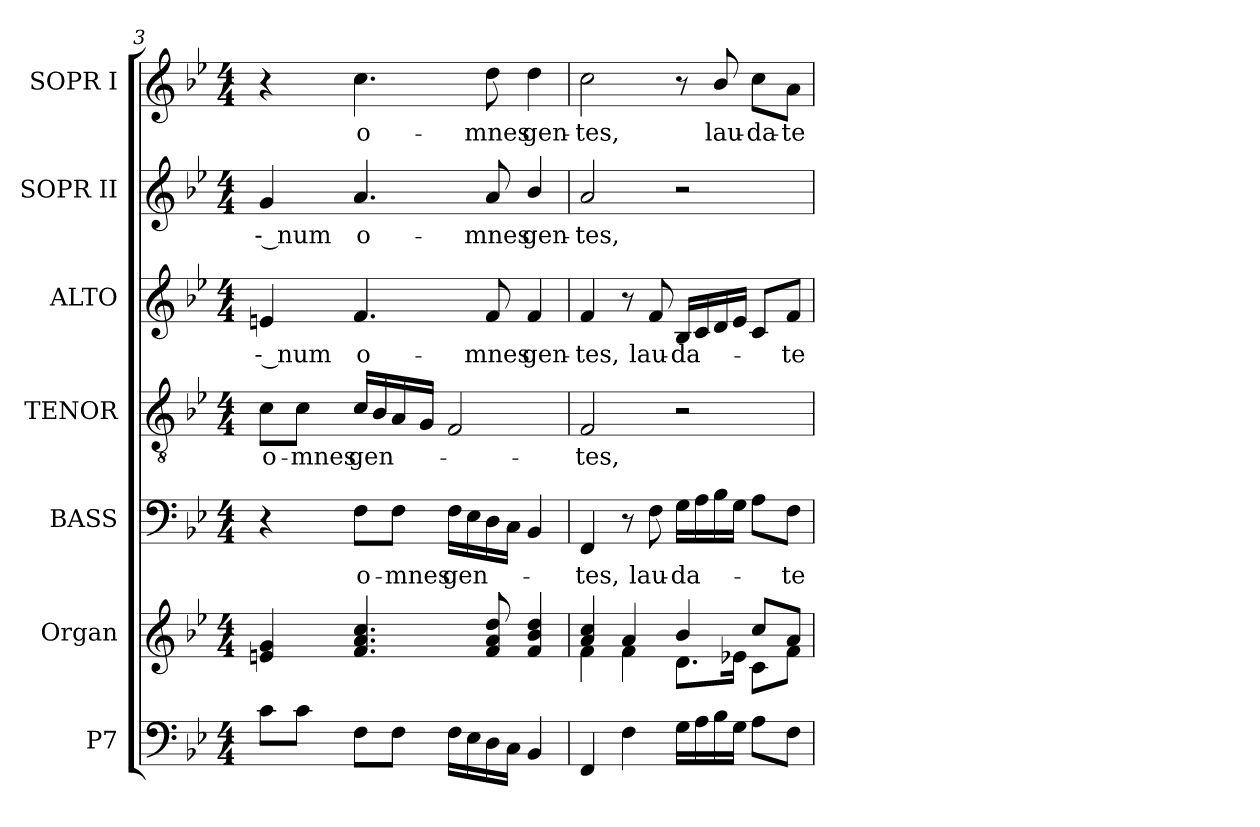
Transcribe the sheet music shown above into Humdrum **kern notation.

**kern	**kern	**kern	**text	**kern	**text	**kern	**text	**kern	**text	**kern	**text
*part7	*part6	*part5	*part5	*part4	*part4	*part3	*part3	*part2	*part2	*part1	*part1
*staff7	*staff6	*staff5	*staff5	*staff4	*staff4	*staff3	*staff3	*staff2	*staff2	*staff1	*staff1
*I"P7	*I"Organ	*I"BASS	*	*I"TENOR	*	*I"ALTO	*	*I"SOPR  II	*	*I"SOPR  I	*
*	*	*I'B.	*	*I'T.	*	*I'A.	*	*I'S.	*	*I'S.	*
!!LO:LB:g=z
*clefF4	*clefG2	*clefF4	*	*clefGv2	*	*clefG2	*	*clefG2	*	*clefG2	*
*	*	*	*	*ITrd7c12	*	*	*	*	*	*	*
*k[b-e-]	*k[b-e-]	*k[b-e-]	*	*k[b-e-]	*	*k[b-e-]	*	*k[b-e-]	*	*k[b-e-]	*
*B-:	*B-:	*B-:	*	*B-:	*	*B-:	*	*B-:	*	*B-:	*
*M4/4	*M4/4	*M4/4	*	*M4/4	*	*M4/4	*	*M4/4	*	*M4/4	*
=3	=3	=3	=3	=3	=3	=3	=3	=3	=3	=3	=3
!	!	!	!	!	!LO:LY:b:color=#000000	!	!	!	!	!	!
!	!	!	!	!	!	!	!LO:LY:b:color=#000000	!	!	!	!
!	!	!	!	!	!	!	!	!	!LO:LY:b:color=#000000	!	!
8ci\L	4eni/ 4gi	4r	.	8Ci\L	o-	4eni/	-- num	4gi/	-- num	4r	.
!	!	!	!	!	!LO:LY:b:color=#000000	!	!	!	!	!	!
8ci\J	.	.	.	8Ci\J	-mnes	.	.	.	.	.	.
!	!	!	!LO:LY:b:color=#000000	!	!	!	!	!	!	!	!
!	!	!	!	!	!LO:LY:b:color=#000000	!	!	!	!	!	!
!	!	!	!	!	!	!	!LO:LY:b:color=#000000	!	!	!	!
!	!	!	!	!	!	!	!	!	!LO:LY:b:color=#000000	!	!
!	!	!	!	!	!	!	!	!	!	!	!LO:LY:b:color=#000000
8Fi\L	4.fi/ 4.ai 4.cci	8Fi\L	o-	16Ci/LL	gen-	4.fi/	o-	4.ai/	o-	4.cci\	o-
.	.	.	.	16BB-i/	.	.	.	.	.	.	.
!	!	!	!LO:LY:b:color=#000000	!	!	!	!	!	!	!	!
8Fi\J	.	8Fi\J	-mnes	16AAi/	.	.	.	.	.	.	.
.	.	.	.	16GGi/JJ	.	.	.	.	.	.	.
!	!	!	!LO:LY:b:color=#000000	!	!	!	!	!	!	!	!
16Fi\LL	.	16Fi\LL	gen-	2FFi/	.	.	.	.	.	.	.
16E-i\	.	16E-i\	.	.	.	.	.	.	.	.	.
!	!	!	!	!	!	!	!LO:LY:b:color=#000000	!	!	!	!
!	!	!	!	!	!	!	!	!	!LO:LY:b:color=#000000	!	!
!	!	!	!	!	!	!	!	!	!	!	!LO:LY:b:color=#000000
16Di\	8fi/ 8ai 8ddi	16Di\	.	.	.	8fi/	-mnes	8ai/	-mnes	8ddi\	-mnes
16Ci\JJ	.	16Ci\JJ	.	.	.	.	.	.	.	.	.
!	!	!	!	!	!	!	!LO:LY:b:color=#000000	!	!	!	!
!	!	!	!	!	!	!	!	!	!LO:LY:b:color=#000000	!	!
!	!	!	!	!	!	!	!	!	!	!	!LO:LY:b:color=#000000
4BB-i/	4fi/ 4b-i 4ddi	4BB-i/	.	.	.	4fi/	gen-	4b-i/	gen-	4ddi\	gen-
=4	=4	=4	=4	=4	=4	=4	=4	=4	=4	=4	=4
*	*^	*	*	*	*	*	*	*	*	*	*
!	!	!	!	!LO:LY:b:color=#000000	!	!	!	!	!	!	!	!
!	!	!	!	!	!	!LO:LY:b:color=#000000	!	!	!	!	!	!
!	!	!	!	!	!	!	!	!LO:LY:b:color=#000000	!	!	!	!
!	!	!	!	!	!	!	!	!	!	!LO:LY:b:color=#000000	!	!
!	!	!	!	!	!	!	!	!	!	!	!	!LO:LY:b:color=#000000
4FFi/	4ai/ 4cci	4fi\	4FFi/	-tes,	2FFi/	-tes,	4fi/	-tes,	2ai/	-tes,	2cci\	-tes,
4Fi\	4ai/	4fi\	8r	.	.	.	8r	.	.	.	.	.
!	!	!	!	!LO:LY:b:color=#000000	!	!	!	!	!	!	!	!
!	!	!	!	!	!	!	!	!LO:LY:b:color=#000000	!	!	!	!
.	.	.	8Fi\	lau-	.	.	8fi/	lau-	.	.	.	.
!	!	!	!	!LO:LY:b:color=#000000	!	!	!	!	!	!	!	!
!	!	!	!	!	!	!	!	!LO:LY:b:color=#000000	!	!	!	!
16Gi\LL	4b-i/	8.di\L	16Gi\LL	-da-	2r	.	16B-i/LL	-da-	2r	.	8r	.
16Ai\	.	.	16Ai\	.	.	.	16ci/	.	.	.	.	.
!	!	!	!	!	!	!	!	!	!	!	!	!LO:LY:b:color=#000000
16B-i\	.	.	16B-i\	.	.	.	16di/	.	.	.	8b-i/	lau-
16Gi\JJ	.	16e-Xi\Jk	16Gi\JJ	.	.	.	16e-i/JJ	.	.	.	.	.
!	!	!	!	!	!	!	!	!	!	!	!	!LO:LY:b:color=#000000
8Ai\L	8cci/L	8ci\L	8Ai\L	.	.	.	8ci/L	.	.	.	8cci\L	-da-
!	!	!	!	!LO:LY:b:color=#000000	!	!	!	!	!	!	!	!
!	!	!	!	!	!	!	!	!LO:LY:b:color=#000000	!	!	!	!
!	!	!	!	!	!	!	!	!	!	!	!	!LO:LY:b:color=#000000
8Fi\J	8ai/J	8fi\J	8Fi\J	-te	.	.	8fi/J	-te	.	.	8ai\J	-te
*	*v	*v	*	*	*	*	*	*	*	*	*	*
=	=	=	=	=	=	=	=	=	=	=	=
*-	*-	*-	*-	*-	*-	*-	*-	*-	*-	*-	*-
